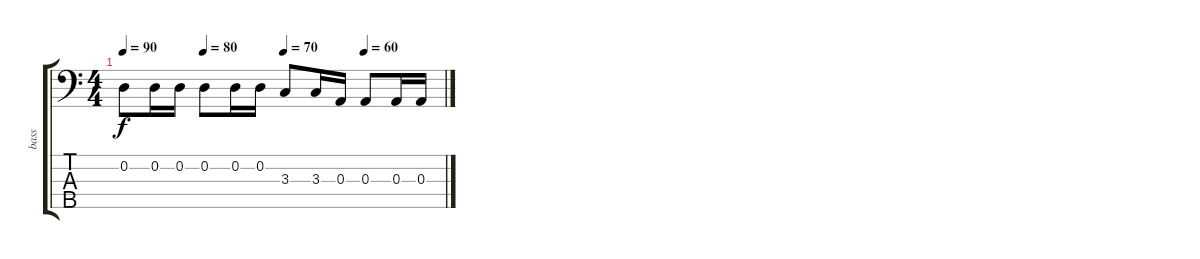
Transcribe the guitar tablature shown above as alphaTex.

\track ("bass" "bass") {instrument electricbassfinger}
\staff {score tabs}
\tuning (G2 D2 A1 E1 B0) {hide}
\ts (4 4)
\tempo 90
\tempo (80 0.25)
\tempo (70 0.5)
\tempo (60 0.75)
\clef f4
\ks c
0.2.8{dy f} 0.2.16 0.2.16 0.2.8 0.2.16 0.2.16 3.3.8 3.3.16 0.3.16 0.3.8 0.3.16 0.3.16
